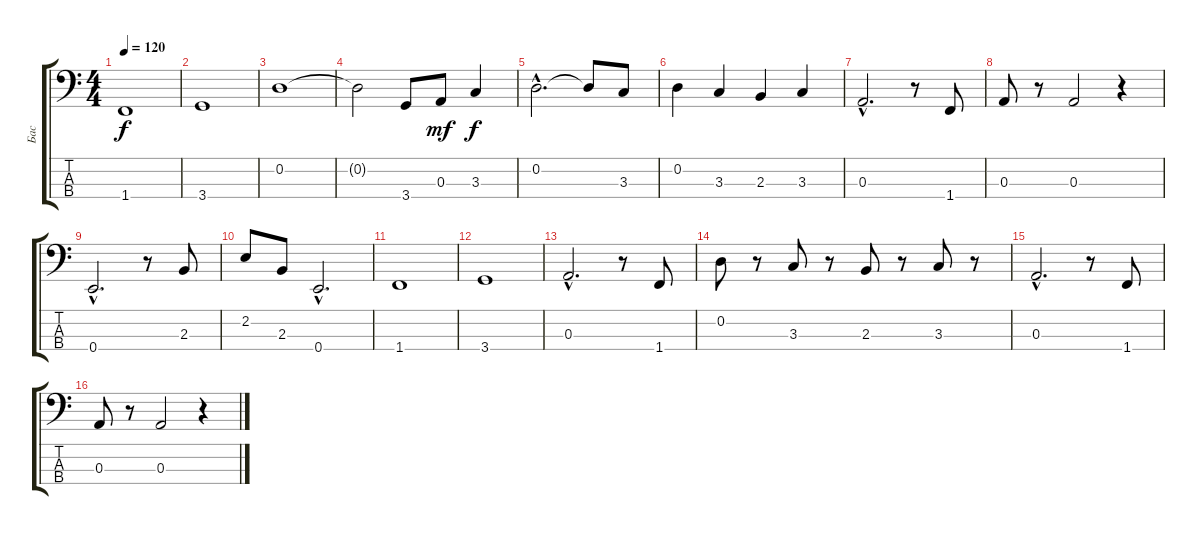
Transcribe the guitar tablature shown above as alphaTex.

\track ("Бас" "Бас") {instrument electricbassfinger}
\staff {score tabs}
\tuning (G2 D2 A1 E1) {hide}
\ts (4 4)
\tempo 120
\clef f4
\ks c
1.4.1{dy f} |
3.4.1 |
0.2.1 |
0.2{t}.2 3.4.8 0.3.8{dy mf} 3.3.4{dy f} |
0.2{hac}.2{d} 0.2{t}.8 3.3.8 |
0.2.4 3.3.4 2.3.4 3.3.4 |
0.3{hac}.2{d} r.8 1.4.8 |
0.3.8 r.8 0.3.2 r.4 |
0.4{hac}.2{d} r.8 2.3.8 |
2.2.8 2.3.8 0.4{hac}.2{d} |
1.4.1 |
3.4.1 |
0.3{hac}.2{d} r.8 1.4.8 |
0.2.8 r.8 3.3.8 r.8 2.3.8 r.8 3.3.8 r.8 |
0.3{hac}.2{d} r.8 1.4.8 |
0.3.8 r.8 0.3.2 r.4
